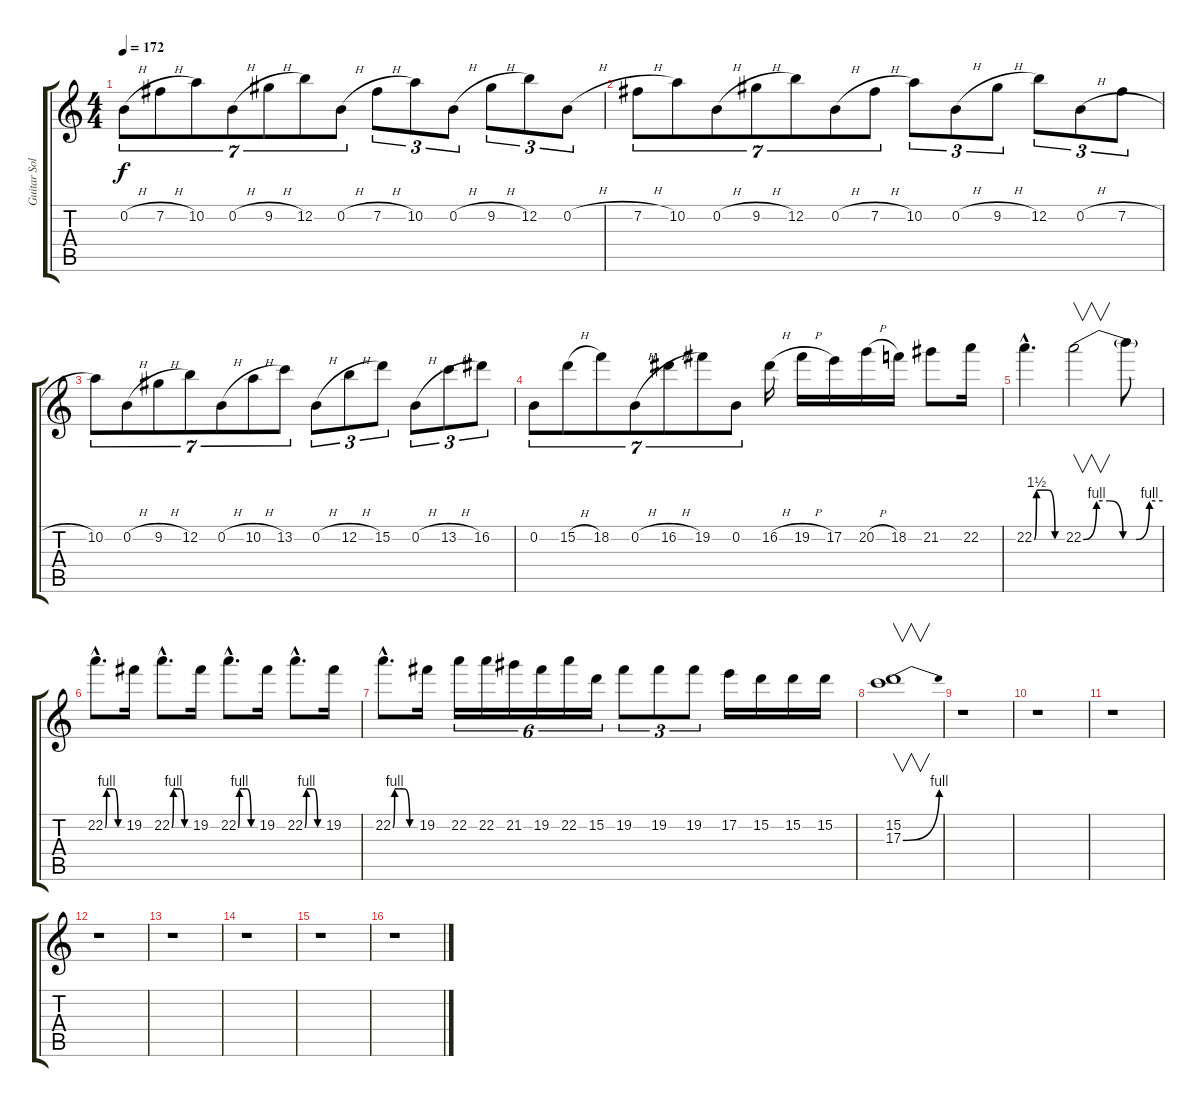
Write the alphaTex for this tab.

\track ("Guitar Solo" "Guitar Sol") {instrument distortionguitar}
\staff {score tabs}
\tuning (E4 B3 G3 D3 A2 E2) {hide}
\ts (4 4)
\tempo 172
\clef g2
\ks c
0.2{h}.8{tu (7 4) dy f} 7.2{h}.8{tu (7 4)} 10.2.8{tu (7 4)} 0.2{h}.8{tu (7 4)} 9.2{h}.8{tu (7 4)} 12.2.8{tu (7 4)} 0.2{h}.8{tu (7 4)} 7.2{h}.8{tu (3 2)} 10.2.8{tu (3 2)} 0.2{h}.8{tu (3 2)} 9.2{h}.8{tu (3 2)} 12.2.8{tu (3 2)} 0.2{h}.8{tu (3 2)} |
7.2{h}.8{tu (7 4)} 10.2.8{tu (7 4)} 0.2{h}.8{tu (7 4)} 9.2{h}.8{tu (7 4)} 12.2.8{tu (7 4)} 0.2{h}.8{tu (7 4)} 7.2{h}.8{tu (7 4)} 10.2.8{tu (3 2)} 0.2{h}.8{tu (3 2)} 9.2{h}.8{tu (3 2)} 12.2.8{tu (3 2)} 0.2{h}.8{tu (3 2)} 7.2{h}.8{tu (3 2)} |
10.2.8{tu (7 4)} 0.2{h}.8{tu (7 4)} 9.2{h}.8{tu (7 4)} 12.2.8{tu (7 4)} 0.2{h}.8{tu (7 4)} 10.2{h}.8{tu (7 4)} 13.2.8{tu (7 4)} 0.2{h}.8{tu (3 2)} 12.2{h}.8{tu (3 2)} 15.2.8{tu (3 2)} 0.2{h}.8{tu (3 2)} 13.2{h}.8{tu (3 2)} 16.2.8{tu (3 2)} |
0.2.8{tu (7 4)} 15.2{h}.8{tu (7 4)} 18.2.8{tu (7 4)} 0.2{h}.8{tu (7 4)} 16.2{h}.8{tu (7 4)} 19.2.8{tu (7 4)} 0.2.8{tu (7 4)} 16.2{h}.16 19.2{h}.16 17.2.16 20.2{h}.16 18.2.16 21.2.8 22.2.16 |
22.2{be (custom 0 0 5 6 15 6 30 6 45 0 60 0) hac}.4{d} 22.2{be (custom 0 0 10 4 20 4 30 0 40 0 50 4 60 4)}.2{v} 22.2{t}.8 |
22.2{be (custom 0 0 5 4 15 4 30 4 45 0 60 0) hac}.8{d} 19.2.16 22.2{be (custom 0 0 6 4 15 4 30 4 45 0 60 0) hac}.8{d} 19.2.16 22.2{be (custom 0 0 4 4 15 4 30 4 45 0 60 0) hac}.8{d} 19.2.16 22.2{be (custom 0 0 6 4 15 4 30 4 45 0 60 0) hac}.8{d} 19.2.16 |
22.2{be (custom 0 0 5 4 15 4 30 4 45 0 60 0) hac}.8{d} 19.2.16 22.2.16{tu (6 4)} 22.2.16{tu (6 4)} 21.2.16{tu (6 4)} 19.2.16{tu (6 4)} 22.2.16{tu (6 4)} 15.2.16{tu (6 4)} 19.2.8{tu (3 2)} 19.2.8{tu (3 2)} 19.2.8{tu (3 2)} 17.2.16 15.2.16 15.2.16 15.2.16 |
(15.2 17.3{be (bend 0 0 60 4)}).1{v} |
r.1 |
r.1 |
r.1 |
r.1 |
r.1 |
r.1 |
r.1 |
r.1
